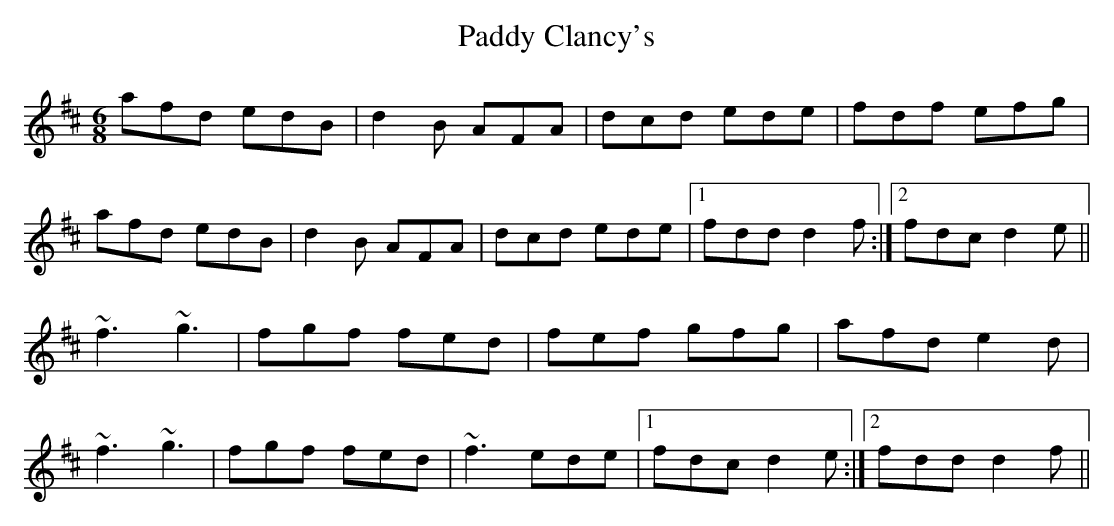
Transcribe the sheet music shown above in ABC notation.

X:1
T:Paddy Clancy's
M:6/8
L:1/8
K:D
afd edB|d2B AFA|dcd ede|fdf efg|!
afd edB|d2B AFA|dcd ede|1 fdd d2f:|2 fdc d2e||!
~f3 ~g3|fgf fed|fef gfg|afd e2d|!
~f3 ~g3|fgf fed|~f3 ede|1 fdc d2e:|2 fdd d2f||!
